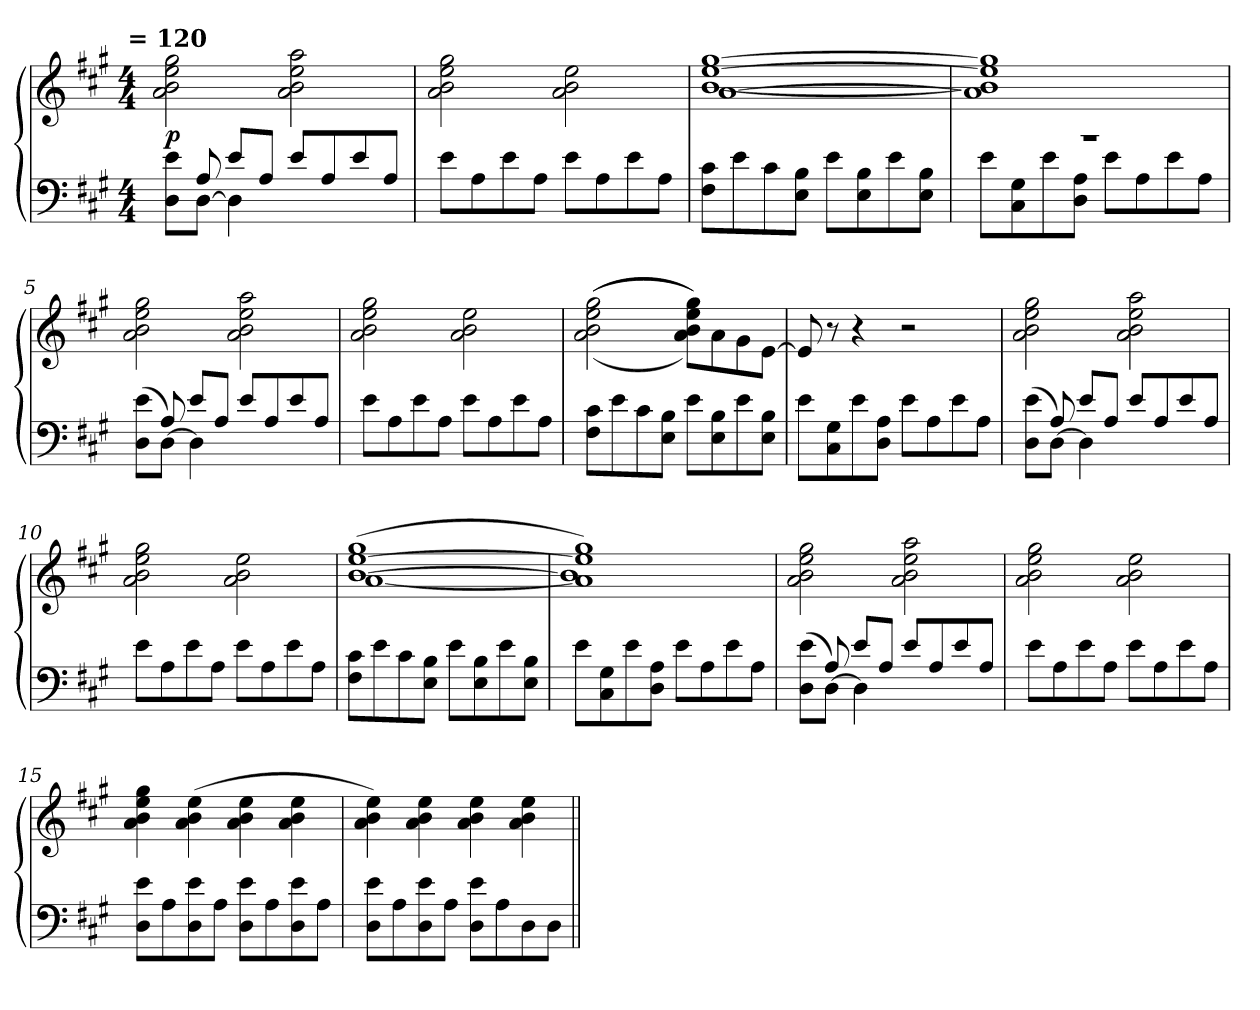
**kern	**kern	**dynam
*part1	*part1	*part1
*staff2	*staff1	*staff1/2
*clefF4	*clefG2	*
*k[f#c#g#]	*k[f#c#g#]	*
!!LO:TX:omd:t= = 120
*M4/4	*M4/4	*
*MM120	*MM120	*
=1	=1	=1
*^	*	*
!	!	!	!LO:DY:b
8D\ 8e\L	8ryy	2a\ 2b\ 2ee\ 2gg#\	p
[8D\J	8A/	.	.
4D\]	8e/L	.	.
.	8A/J	.	.
8e/L	2ryy	2a\ 2b\ 2ee\ 2aa\	.
8A/	.	.	.
8e/	.	.	.
8A/J	.	.	.
*v	*v	*	*
=2	=2	=2
8e\L	2a\ 2b\ 2ee\ 2gg#\	.
8A\	.	.
8e\	.	.
8A\J	.	.
8e\L	2a\ 2b\ 2ee\	.
8A\	.	.
8e\	.	.
8A\J	.	.
=3	=3	=3
*	*^	*
*	*	*^	*
8F#\ 8c#\L	[1ee [1gg#	[1b	[1a	.
8e\	.	.	.	.
8c#\	.	.	.	.
8E\ 8B\J	.	.	.	.
8e\L	.	.	.	.
8E\ 8B\	.	.	.	.
8e\	.	.	.	.
8E\ 8B\J	.	.	.	.
*	*v	*v	*v	*
=4	=4	=4
*^	*	*
1r	8e\L	1a] 1b] 1ee] 1gg#]	.
.	8C#\ 8G#\	.	.
.	8e\	.	.
.	8D\ 8A\J	.	.
.	8e\L	.	.
.	8A\	.	.
.	8e\	.	.
.	8A\J	.	.
!!LO:LB:g=z
=5	=5	=5	=5
(<8D\ 8e\L	8ryy	2a\ 2b\ 2ee\ 2gg#\	.
[8D\J)	8A/	.	.
4D\]	8e/L	.	.
.	8A/J	.	.
8e/L	2ryy	2a\ 2b\ 2ee\ 2aa\	.
8A/	.	.	.
8e/	.	.	.
8A/J	.	.	.
*v	*v	*	*
=6	=6	=6
8e\L	2a\ 2b\ 2ee\ 2gg#\	.
8A\	.	.
8e\	.	.
8A\J	.	.
8e\L	2a\ 2b\ 2ee\	.
8A\	.	.
8e\	.	.
8A\J	.	.
=7	=7	=7
8F#\ 8c#\L	(>(>(>2a\ 2b\ 2ee\ 2gg#\	.
8e\	.	.
8c#\	.	.
8E\ 8B\J	.	.
8e\L	8a\ 8b\ 8ee\ 8gg#\L)))	.
8E\ 8B\	8a\	.
8e\	8g#\	.
8E\ 8B\J	[8e\J	.
=8	=8	=8
8e\L	8e/]	.
8C#\ 8G#\	8r	.
8e\	4r	.
8D\ 8A\J	.	.
8e\L	2r	.
8A\	.	.
8e\	.	.
8A\J	.	.
!!LO:LB:g=z
=9	=9	=9
*^	*	*
(<8D\ 8e\L	8ryy	2a\ 2b\ 2ee\ 2gg#\	.
[8D\J)	8A/	.	.
4D\]	8e/L	.	.
.	8A/J	.	.
8e/L	2ryy	2a\ 2b\ 2ee\ 2aa\	.
8A/	.	.	.
8e/	.	.	.
8A/J	.	.	.
*v	*v	*	*
=10	=10	=10
8e\L	2a\ 2b\ 2ee\ 2gg#\	.
8A\	.	.
8e\	.	.
8A\J	.	.
8e\L	2a\ 2b\ 2ee\	.
8A\	.	.
8e\	.	.
8A\J	.	.
=11	=11	=11
*	*^	*
8F#\ 8c#\L	(>[1b [1ee 1gg#	[1a	.
8e\	.	.	.
8c#\	.	.	.
8E\ 8B\J	.	.	.
8e\L	.	.	.
8E\ 8B\	.	.	.
8e\	.	.	.
8E\ 8B\J	.	.	.
=12	=12	=12	=12
8e\L	1a] 1ee] 1gg#)	1b]	.
8C#\ 8G#\	.	.	.
8e\	.	.	.
8D\ 8A\J	.	.	.
8e\L	.	.	.
8A\	.	.	.
8e\	.	.	.
8A\J	.	.	.
*	*v	*v	*
!!LO:LB:g=z
=13	=13	=13
*^	*	*
(<8D\ 8e\L	8ryy	2a\ 2b\ 2ee\ 2gg#\	.
[8D\J)	8A/	.	.
4D\]	8e/L	.	.
.	8A/J	.	.
8e/L	2ryy	2a\ 2b\ 2ee\ 2aa\	.
8A/	.	.	.
8e/	.	.	.
8A/J	.	.	.
*v	*v	*	*
=14	=14	=14
8e\L	2a\ 2b\ 2ee\ 2gg#\	.
8A\	.	.
8e\	.	.
8A\J	.	.
8e\L	2a\ 2b\ 2ee\	.
8A\	.	.
8e\	.	.
8A\J	.	.
=15	=15	=15
8D\ 8e\L	4a\ 4b\ 4ee\ 4gg#\	.
8A\	.	.
8D\ 8e\	(<4a\ 4b\ 4ee\	.
8A\J	.	.
8D\ 8e\L	4a\ 4b\ 4ee\	.
8A\	.	.
8D\ 8e\	4a\ 4b\ 4ee\	.
8A\J	.	.
=16	=16	=16
8D\ 8e\L	4a\ 4b\ 4ee\)	.
8A\	.	.
8D\ 8e\	4a\ 4b\ 4ee\	.
8A\J	.	.
8D\ 8e\L	4a\ 4b\ 4ee\	.
8A\	.	.
8D\	4a\ 4b\ 4ee\	.
8D\J	.	.
=||	=||	=||
*-	*-	*-
